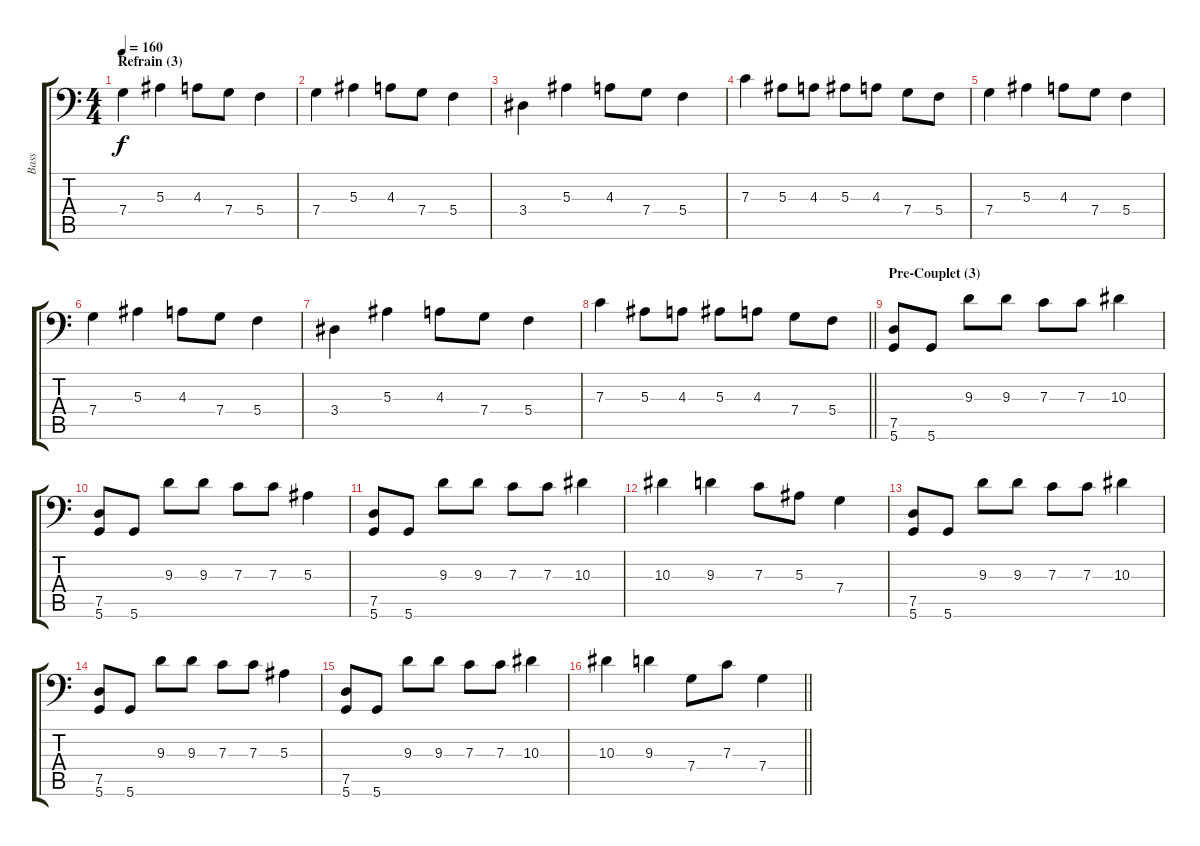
\track ("Bass" "Bass") {instrument electricbassfinger}
\staff {score tabs}
\tuning (D3 A2 F2 C2 G1 D1) {hide}
\ts (4 4)
\section ("" "Refrain (3)")
\tempo 160
\clef f4
\ks c
7.4.4{dy f} 5.3.4 4.3.8 7.4.8 5.4.4 |
7.4.4 5.3.4 4.3.8 7.4.8 5.4.4 |
3.4.4 5.3.4 4.3.8 7.4.8 5.4.4 |
7.3.4 5.3.8 4.3.8 5.3.8 4.3.8 7.4.8 5.4.8 |
7.4.4 5.3.4 4.3.8 7.4.8 5.4.4 |
7.4.4 5.3.4 4.3.8 7.4.8 5.4.4 |
3.4.4 5.3.4 4.3.8 7.4.8 5.4.4 |
\barLineRight lightlight
7.3.4 5.3.8 4.3.8 5.3.8 4.3.8 7.4.8 5.4.8 |
\section ("" "Pre-Couplet (3)")
(7.5 5.6).8 5.6.8 9.3.8 9.3.8 7.3.8 7.3.8 10.3.4 |
(7.5 5.6).8 5.6.8 9.3.8 9.3.8 7.3.8 7.3.8 5.3.4 |
(7.5 5.6).8 5.6.8 9.3.8 9.3.8 7.3.8 7.3.8 10.3.4 |
10.3.4 9.3.4 7.3.8 5.3.8 7.4.4 |
(7.5 5.6).8 5.6.8 9.3.8 9.3.8 7.3.8 7.3.8 10.3.4 |
(7.5 5.6).8 5.6.8 9.3.8 9.3.8 7.3.8 7.3.8 5.3.4 |
(7.5 5.6).8 5.6.8 9.3.8 9.3.8 7.3.8 7.3.8 10.3.4 |
\barLineRight lightlight
10.3.4 9.3.4 7.4.8 7.3.8 7.4.4
